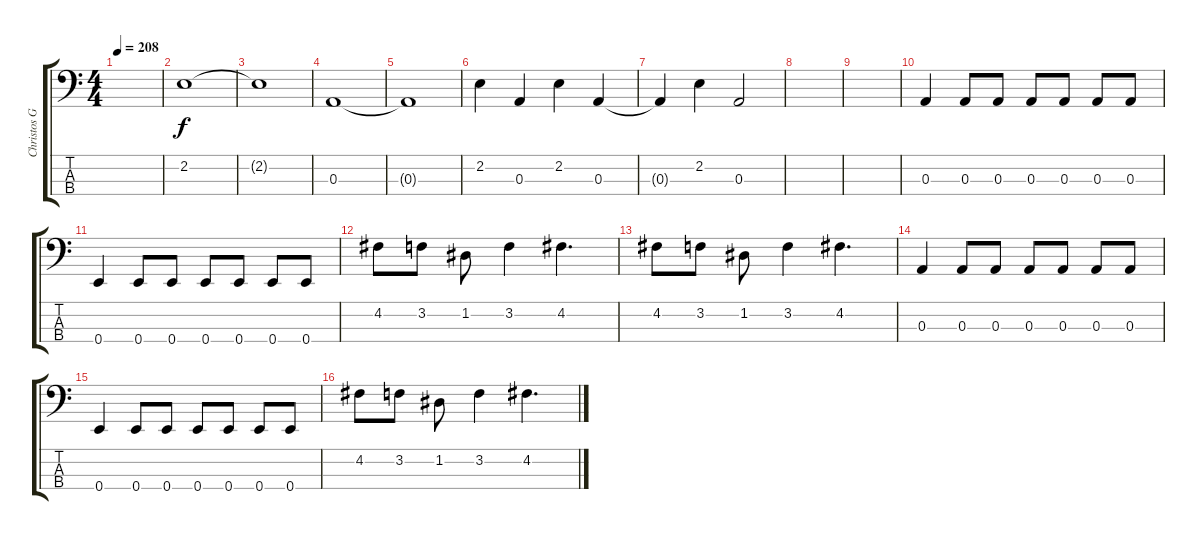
\track ("Christos Giannakis" "Christos G") {instrument electricbassfinger}
\staff {score tabs}
\tuning (G2 D2 A1 E1) {hide}
\ts (4 4)
\tempo 208
\clef f4
\ks c
|
2.2.1 |
2.2{t}.1 |
0.3.1 |
0.3{t}.1 |
2.2.4 0.3.4 2.2.4 0.3.4 |
0.3{t}.4 2.2.4 0.3.2 |
|
|
0.3.4 0.3.8 0.3.8 0.3.8 0.3.8 0.3.8 0.3.8 |
0.4.4 0.4.8 0.4.8 0.4.8 0.4.8 0.4.8 0.4.8 |
4.2.8 3.2.8 1.2.8 3.2.4 4.2.4{d} |
4.2.8 3.2.8 1.2.8 3.2.4 4.2.4{d} |
0.3.4 0.3.8 0.3.8 0.3.8 0.3.8 0.3.8 0.3.8 |
0.4.4 0.4.8 0.4.8 0.4.8 0.4.8 0.4.8 0.4.8 |
4.2.8 3.2.8 1.2.8 3.2.4 4.2.4{d}
